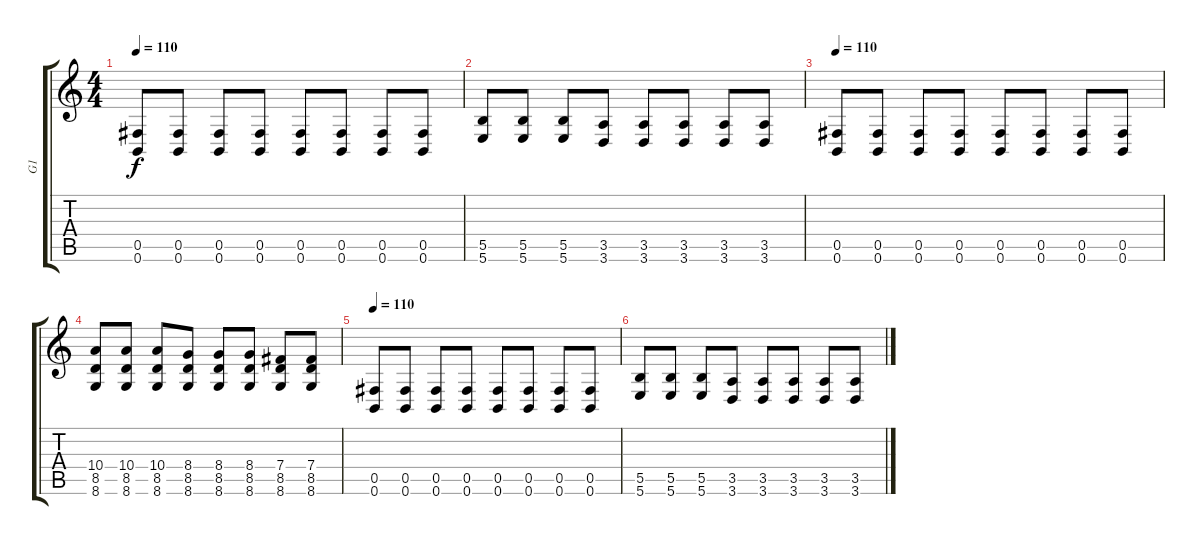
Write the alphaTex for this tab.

\track ("G1" "G1") {instrument distortionguitar}
\staff {score tabs}
\tuning (Db4 Ab3 E3 B2 Gb2 B1) {hide}
\ts (4 4)
\tempo 110
\clef g2
\ks c
(0.5 0.6).8{dy f instrument distortionguitar} (0.5 0.6).8 (0.5 0.6).8 (0.5 0.6).8 (0.5 0.6).8 (0.5 0.6).8 (0.5 0.6).8 (0.5 0.6).8 |
(5.5 5.6).8 (5.5 5.6).8 (5.5 5.6).8 (3.5 3.6).8 (3.5 3.6).8 (3.5 3.6).8 (3.5 3.6).8 (3.5 3.6).8 |
\tempo 110
(0.5 0.6).8{instrument distortionguitar} (0.5 0.6).8 (0.5 0.6).8 (0.5 0.6).8 (0.5 0.6).8 (0.5 0.6).8 (0.5 0.6).8 (0.5 0.6).8 |
(10.4 8.5 8.6).8 (10.4 8.5 8.6).8 (10.4 8.5 8.6).8 (8.4 8.5 8.6).8 (8.4 8.5 8.6).8 (8.4 8.5 8.6).8 (7.4 8.5 8.6).8 (7.4 8.5 8.6).8 |
\tempo 110
(0.5 0.6).8{instrument distortionguitar} (0.5 0.6).8 (0.5 0.6).8 (0.5 0.6).8 (0.5 0.6).8 (0.5 0.6).8 (0.5 0.6).8 (0.5 0.6).8 |
(5.5 5.6).8 (5.5 5.6).8 (5.5 5.6).8 (3.5 3.6).8 (3.5 3.6).8 (3.5 3.6).8 (3.5 3.6).8 (3.5 3.6).8
